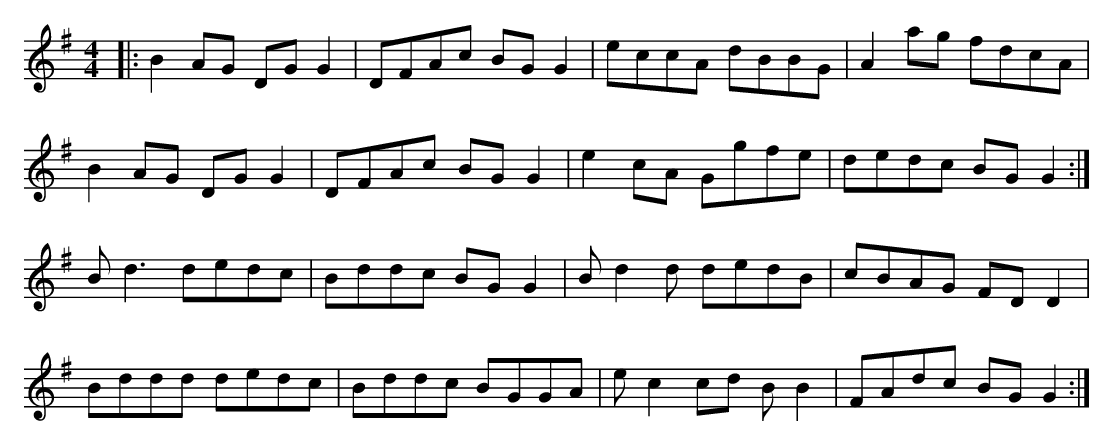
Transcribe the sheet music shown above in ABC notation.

X:1
M:4/4
K:G
|:B2AG DGG2|DFAc BGG2|eccA dBBG|A2ag fdcA|
B2AG DGG2|DFAc BGG2|e2cA Ggfe|dedc BGG2:|
Bd3 dedc|Bddc BGG2|Bd2d dedB|cBAG FDD2|
Bddd dedc|Bddc BGGA|ec2cd BB2|FAdc BGG2:|
